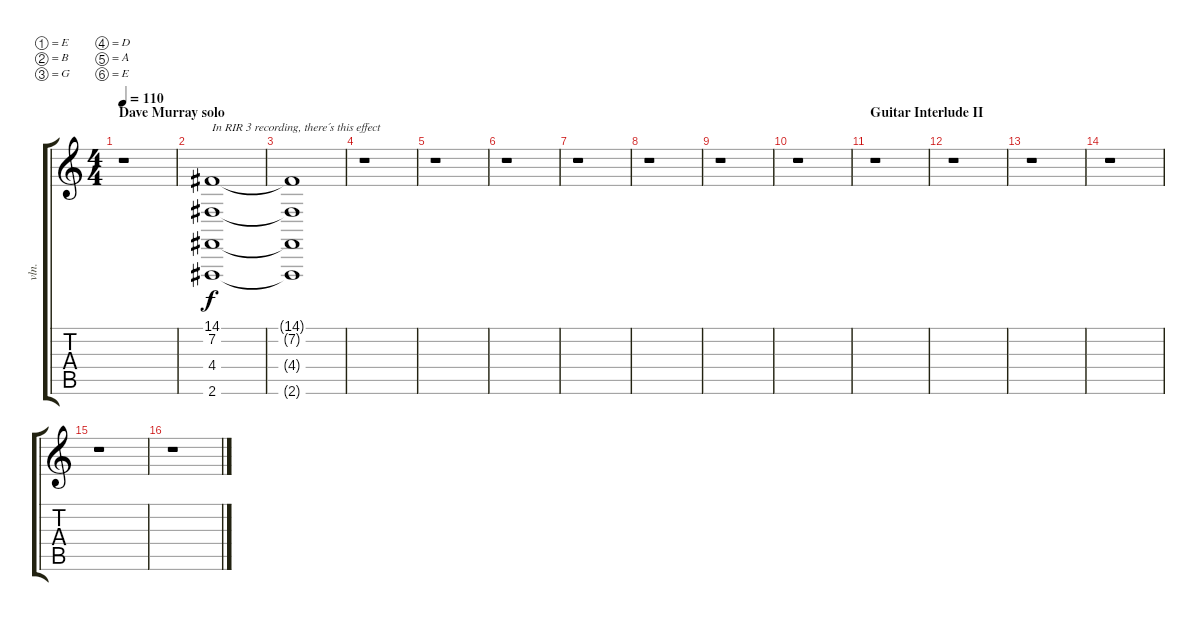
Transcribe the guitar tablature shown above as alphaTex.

\defaultSystemsLayout 4
\bracketExtendMode groupsimilarinstruments
\otherSystemsTrackNameOrientation horizontal
\track ("Keyboards, guitar fills, etc..." "vln.") {instrument stringensemble1}
\staff {score tabs}
\tuning (E3 B2 G2 D2 A1 E1)
\ts (4 4)
\section ("" "Dave Murray solo")
\tempo 110
\clef g2
\ks c
r.1{dy f} |
(14.1{acc #} 7.2{acc #} 4.4{acc #} 2.6{acc #}).1{txt "In RIR 3 recording, there´s this effect" instrument frenchhorn} |
(14.1{t acc #} 7.2{t acc #} 4.4{t acc #} 2.6{t acc #}).1 |
r.1 |
r.1 |
r.1 |
r.1 |
r.1 |
r.1 |
r.1 |
\section ("" "Guitar Interlude II")
r.1 |
r.1 |
r.1 |
r.1 |
r.1 |
r.1
